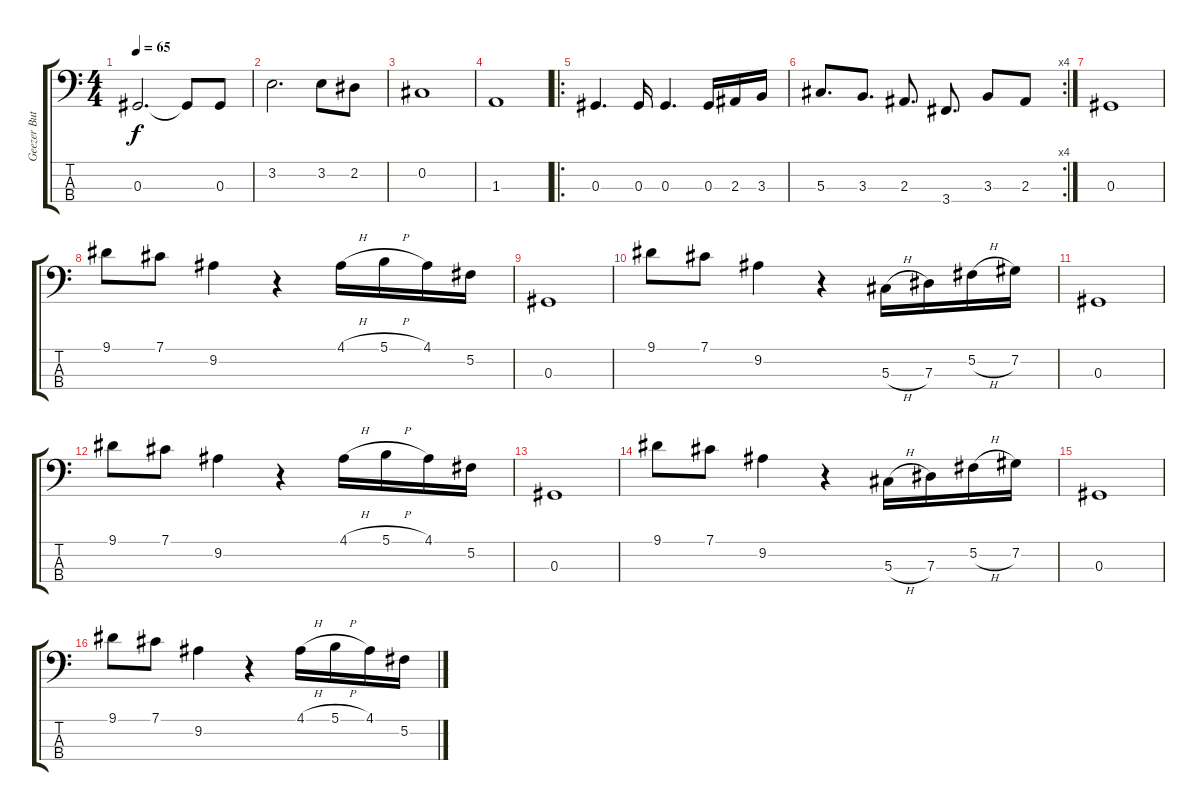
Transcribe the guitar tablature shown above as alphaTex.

\track ("Geezer Butler" "Geezer But") {instrument electricbassfinger}
\staff {score tabs}
\tuning (Gb2 Db2 Ab1 Eb1) {hide}
\ts (4 4)
\tempo 65
\clef f4
\ks aminor
0.3.2{d dy f} 0.3{t}.8 0.3.8 |
3.2.2{d} 3.2.8 2.2.8 |
0.2.1 |
1.3.1 |
\ro
0.3.4{d} 0.3.16 0.3.4{d} 0.3.16 2.3.16 3.3.16 |
\rc 4
5.3.8{d} 3.3.8{d} 2.3.8{d} 3.4.8{d} 3.3.8 2.3.8 |
0.3.1 |
9.1.8 7.1.8 9.2.4 r.4 4.1{h}.16 5.1{h}.16 4.1.16 5.2.16 |
0.3.1 |
9.1.8 7.1.8 9.2.4 r.4 5.3{h}.16 7.3.16 5.2{h}.16 7.2.16 |
0.3.1 |
9.1.8 7.1.8 9.2.4 r.4 4.1{h}.16 5.1{h}.16 4.1.16 5.2.16 |
0.3.1 |
9.1.8 7.1.8 9.2.4 r.4 5.3{h}.16 7.3.16 5.2{h}.16 7.2.16 |
0.3.1 |
9.1.8 7.1.8 9.2.4 r.4 4.1{h}.16 5.1{h}.16 4.1.16 5.2.16
